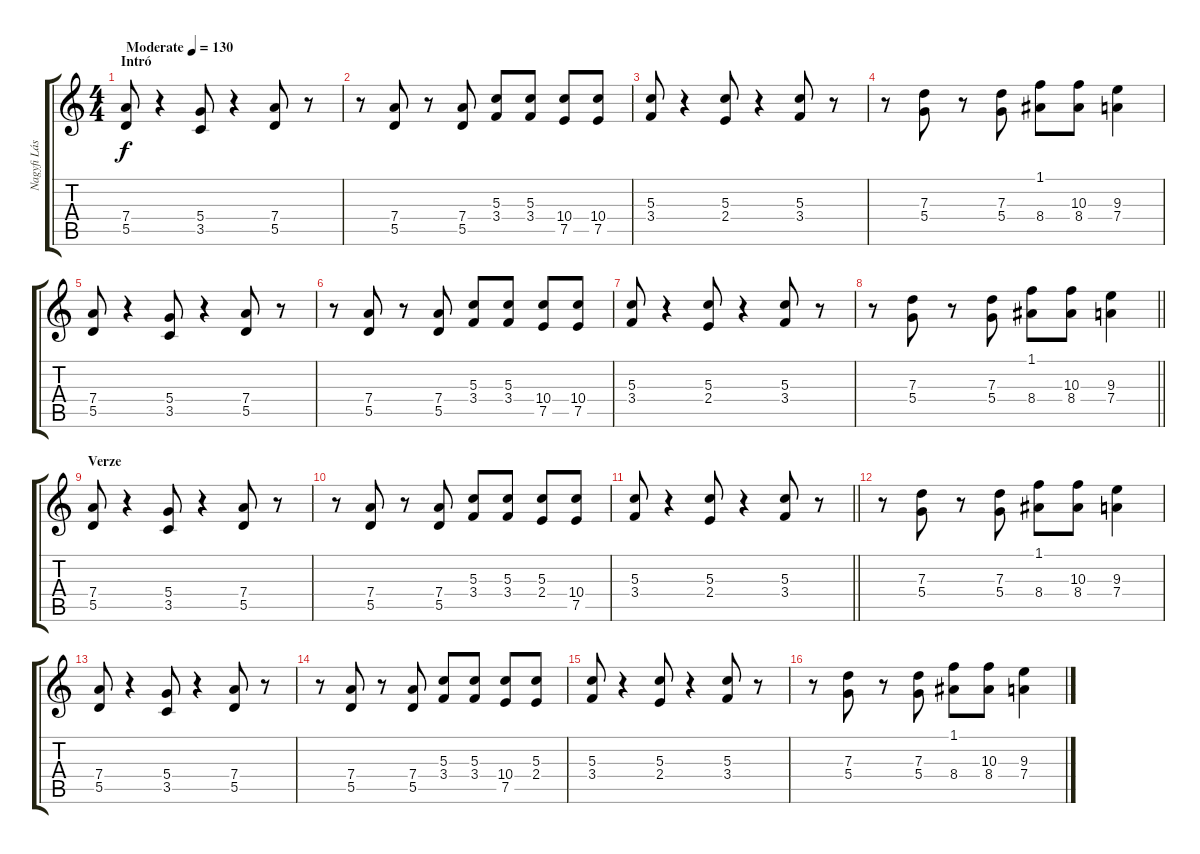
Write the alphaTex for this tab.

\track ("Nagyfi László - gitár" "Nagyfi Lás") {instrument overdrivenguitar}
\staff {score tabs}
\tuning (E4 B3 G3 D3 A2 E2) {hide}
\ts (4 4)
\section ("" "Intró")
\tempo (130 "Moderate")
\clef g2
\ks c
(7.4 5.5).8{dy f instrument overdrivenguitar} r.4 (5.4 3.5).8 r.4 (7.4 5.5).8 r.8 |
r.8 (7.4 5.5).8 r.8 (7.4 5.5).8 (5.3 3.4).8 (5.3 3.4).8 (10.4 7.5).8 (10.4 7.5).8 |
(5.3 3.4).8 r.4 (5.3 2.4).8 r.4 (5.3 3.4).8 r.8 |
r.8 (7.3 5.4).8 r.8 (7.3 5.4).8 (1.1 8.4).8 (10.3 8.4).8 (9.3 7.4).4 |
(7.4 5.5).8 r.4 (5.4 3.5).8 r.4 (7.4 5.5).8 r.8 |
r.8 (7.4 5.5).8 r.8 (7.4 5.5).8 (5.3 3.4).8 (5.3 3.4).8 (10.4 7.5).8 (10.4 7.5).8 |
(5.3 3.4).8 r.4 (5.3 2.4).8 r.4 (5.3 3.4).8 r.8 |
\barLineRight lightlight
r.8 (7.3 5.4).8 r.8 (7.3 5.4).8 (1.1 8.4).8 (10.3 8.4).8 (9.3 7.4).4 |
\section ("" "Verze")
(7.4 5.5).8 r.4 (5.4 3.5).8 r.4 (7.4 5.5).8 r.8 |
r.8 (7.4 5.5).8 r.8 (7.4 5.5).8 (5.3 3.4).8 (5.3 3.4).8 (5.3 2.4).8 (10.4 7.5).8 |
\barLineRight lightlight
(5.3 3.4).8 r.4 (5.3 2.4).8 r.4 (5.3 3.4).8 r.8 |
r.8 (7.3 5.4).8 r.8 (7.3 5.4).8 (1.1 8.4).8 (10.3 8.4).8 (9.3 7.4).4 |
(7.4 5.5).8 r.4 (5.4 3.5).8 r.4 (7.4 5.5).8 r.8 |
r.8 (7.4 5.5).8 r.8 (7.4 5.5).8 (5.3 3.4).8 (5.3 3.4).8 (10.4 7.5).8 (5.3 2.4).8 |
(5.3 3.4).8 r.4 (5.3 2.4).8 r.4 (5.3 3.4).8 r.8 |
r.8 (7.3 5.4).8 r.8 (7.3 5.4).8 (1.1 8.4).8 (10.3 8.4).8 (9.3 7.4).4
